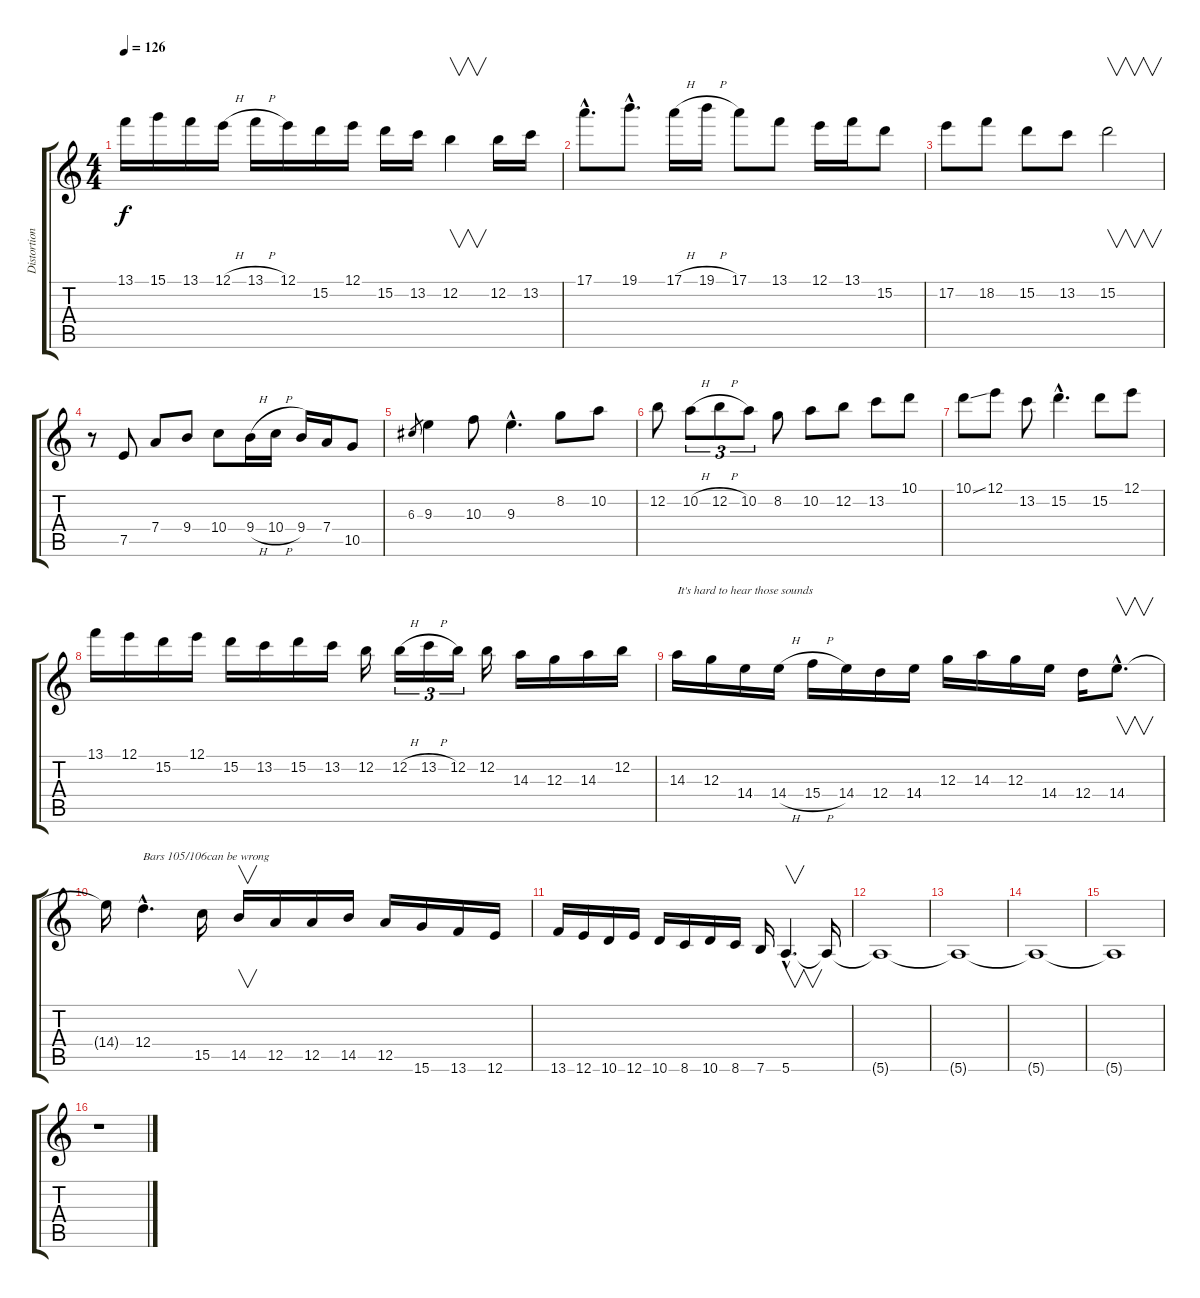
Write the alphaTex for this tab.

\track ("Distortion Guitar" "Distortion") {instrument distortionguitar}
\staff {score tabs}
\tuning (E4 B3 G3 D3 A2 E2) {hide}
\ts (4 4)
\tempo 126
\clef g2
\ks c
13.1.16{dy f} 15.1.16 13.1.16 12.1{h}.16 13.1{h}.16 12.1.16 15.2.16 12.1.16 15.2.16 13.2.16 12.2.4{v} 12.2.16 13.2.16 |
17.1{hac}.8{d} 19.1{hac}.8{d} 17.1{h}.16 19.1{h}.16 17.1.8 13.1.8 12.1.16 13.1.16 15.2.8 |
17.2.8 18.2.8 15.2.8 13.2.8 15.2.2{v} |
r.8 7.5.8 7.4.8 9.4.8 10.4.8 9.4{h}.16 10.4{h}.16 9.4.16 7.4.16 10.5.8 |
6.3.8{gr} 9.3.4 10.3.8 9.3{hac}.4{d} 8.2.8 10.2.8 |
12.2.8 10.2{h}.8{tu (3 2)} 12.2{h}.8{tu (3 2)} 10.2.8{tu (3 2)} 8.2.8 10.2.8 12.2.8 13.2.8 10.1.8 |
10.1{ss}.8 12.1.8 13.2.8 15.2{hac}.4{d} 15.2.8 12.1.8 |
13.1.16 12.1.16 15.2.16 12.1.16 15.2.16 13.2.16 15.2.16 13.2.16 12.2.16 12.2{h}.16{tu (3 2)} 13.2{h}.16{tu (3 2)} 12.2.16{tu (3 2)} 12.2.16 14.3.16 12.3.16 14.3.16 12.2.16 |
14.3.16{txt "It's hard to hear those sounds"} 12.3.16 14.4.16 14.4{h}.16 15.4{h}.16 14.4.16 12.4.16 14.4.16 12.3.16 14.3.16 12.3.16 14.4.16 12.4.16 14.4{hac}.8{v d} |
14.4{t}.16 12.4{hac}.4{d txt "Bars 105/106can be wrong"} 15.5.16 14.5.16{v} 12.5.16 12.5.16 14.5.16 12.5.16 15.6.16 13.6.16 12.6.16 |
13.6.16 12.6.16 10.6.16 12.6.16 10.6.16 8.6.16 10.6.16 8.6.16 7.6.16 5.6{hac}.4{v d} 5.6{t}.16 |
5.6{t}.1 |
5.6{t}.1 |
5.6{t}.1 |
5.6{t}.1 |
r.1
